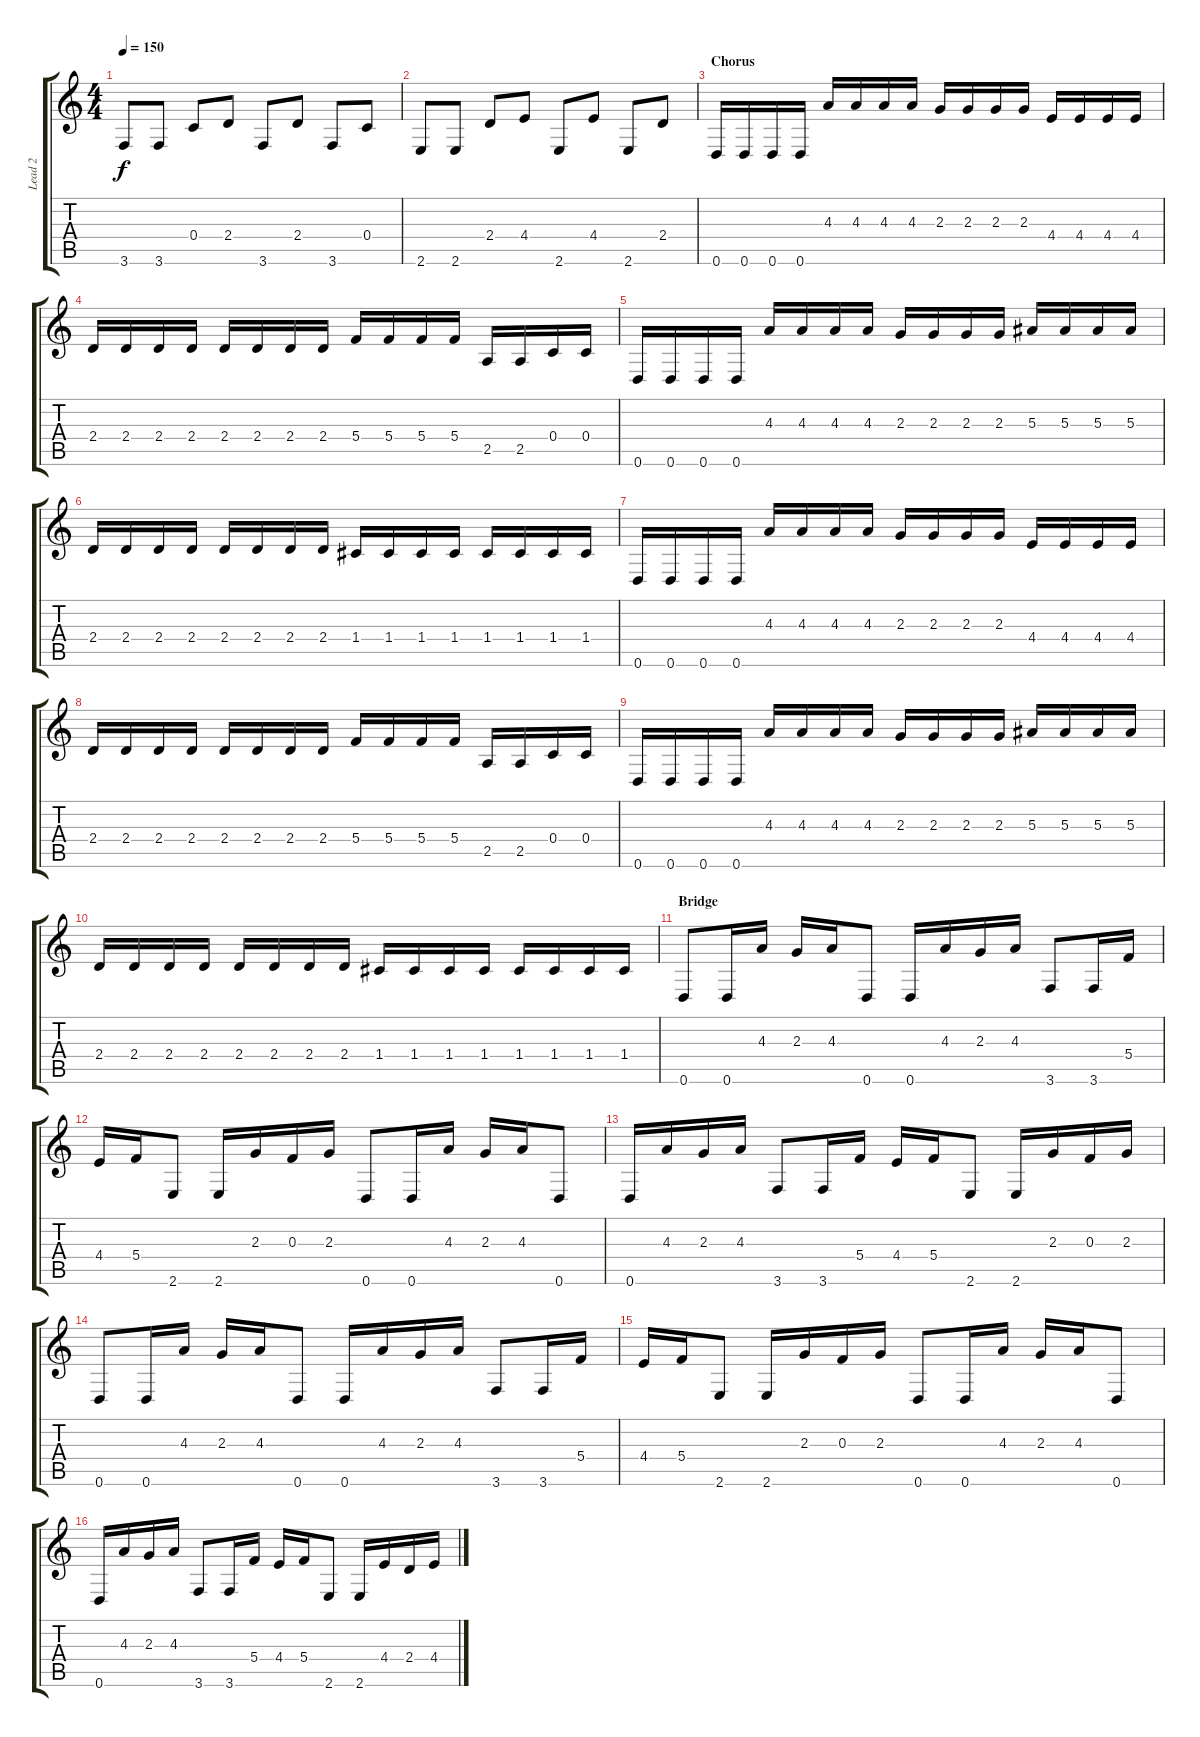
\track ("Lead 2" "Lead 2") {instrument overdrivenguitar}
\staff {score tabs}
\tuning (D4 A3 F3 C3 G2 D2) {hide}
\ts (4 4)
\tempo 150
\clef g2
\ks c
3.6.8{dy f} 3.6.8 0.4.8 2.4.8 3.6.8 2.4.8 3.6.8 0.4.8 |
2.6.8 2.6.8 2.4.8 4.4.8 2.6.8 4.4.8 2.6.8 2.4.8 |
\section ("" "Chorus")
0.6.16 0.6.16 0.6.16 0.6.16 4.3.16 4.3.16 4.3.16 4.3.16 2.3.16 2.3.16 2.3.16 2.3.16 4.4.16 4.4.16 4.4.16 4.4.16 |
2.4.16 2.4.16 2.4.16 2.4.16 2.4.16 2.4.16 2.4.16 2.4.16 5.4.16 5.4.16 5.4.16 5.4.16 2.5.16 2.5.16 0.4.16 0.4.16 |
0.6.16 0.6.16 0.6.16 0.6.16 4.3.16 4.3.16 4.3.16 4.3.16 2.3.16 2.3.16 2.3.16 2.3.16 5.3.16 5.3.16 5.3.16 5.3.16 |
2.4.16 2.4.16 2.4.16 2.4.16 2.4.16 2.4.16 2.4.16 2.4.16 1.4.16 1.4.16 1.4.16 1.4.16 1.4.16 1.4.16 1.4.16 1.4.16 |
0.6.16 0.6.16 0.6.16 0.6.16 4.3.16 4.3.16 4.3.16 4.3.16 2.3.16 2.3.16 2.3.16 2.3.16 4.4.16 4.4.16 4.4.16 4.4.16 |
2.4.16 2.4.16 2.4.16 2.4.16 2.4.16 2.4.16 2.4.16 2.4.16 5.4.16 5.4.16 5.4.16 5.4.16 2.5.16 2.5.16 0.4.16 0.4.16 |
0.6.16 0.6.16 0.6.16 0.6.16 4.3.16 4.3.16 4.3.16 4.3.16 2.3.16 2.3.16 2.3.16 2.3.16 5.3.16 5.3.16 5.3.16 5.3.16 |
2.4.16 2.4.16 2.4.16 2.4.16 2.4.16 2.4.16 2.4.16 2.4.16 1.4.16 1.4.16 1.4.16 1.4.16 1.4.16 1.4.16 1.4.16 1.4.16 |
\section ("" "Bridge")
0.6.8 0.6.16 4.3.16 2.3.16 4.3.16 0.6.8 0.6.16 4.3.16 2.3.16 4.3.16 3.6.8 3.6.16 5.4.16 |
4.4.16 5.4.16 2.6.8 2.6.16 2.3.16 0.3.16 2.3.16 0.6.8 0.6.16 4.3.16 2.3.16 4.3.16 0.6.8 |
0.6.16 4.3.16 2.3.16 4.3.16 3.6.8 3.6.16 5.4.16 4.4.16 5.4.16 2.6.8 2.6.16 2.3.16 0.3.16 2.3.16 |
0.6.8 0.6.16 4.3.16 2.3.16 4.3.16 0.6.8 0.6.16 4.3.16 2.3.16 4.3.16 3.6.8 3.6.16 5.4.16 |
4.4.16 5.4.16 2.6.8 2.6.16 2.3.16 0.3.16 2.3.16 0.6.8 0.6.16 4.3.16 2.3.16 4.3.16 0.6.8 |
0.6.16 4.3.16 2.3.16 4.3.16 3.6.8 3.6.16 5.4.16 4.4.16 5.4.16 2.6.8 2.6.16 4.4.16 2.4.16 4.4.16
